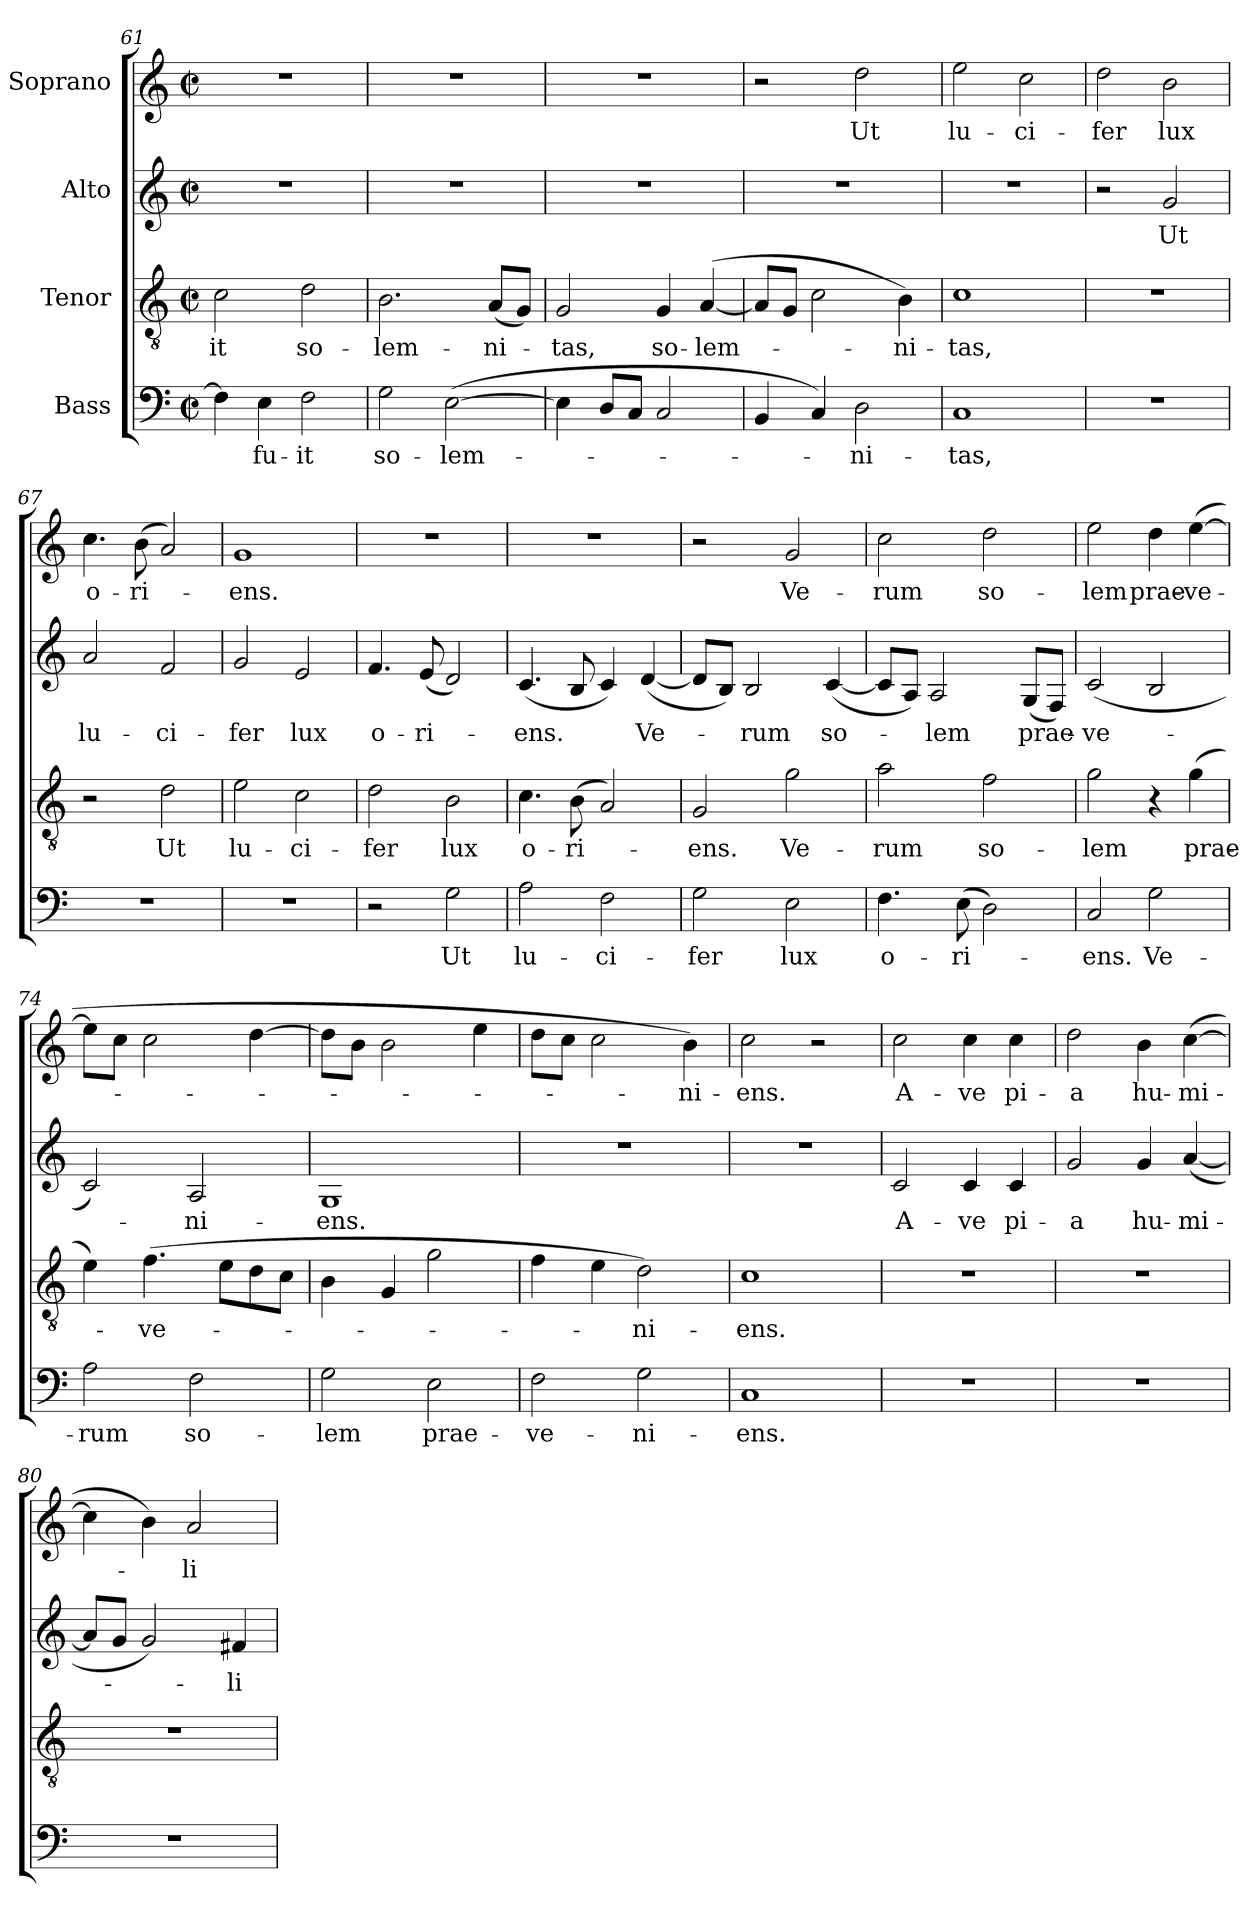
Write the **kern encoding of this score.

**kern	**text	**kern	**text	**kern	**text	**kern	**text
*part4	*part4	*part3	*part3	*part2	*part2	*part1	*part1
*staff4	*staff4	*staff3	*staff3	*staff2	*staff2	*staff1	*staff1
*I"Bass	*	*I"Tenor	*	*I"Alto	*	*I"Soprano	*
*clefF4	*	*clefGv2	*	*clefG2	*	*clefG2	*
*k[]	*	*k[]	*	*k[]	*	*k[]	*
*C:	*	*C:	*	*C:	*	*C:	*
*M2/2	*	*M2/2	*	*M2/2	*	*M2/2	*
*met(c|)	*	*met(c|)	*	*met(c|)	*	*met(c|)	*
=61	=61	=61	=61	=61	=61	=61	=61
4F\]	.	2c\	-it	1r	.	1r	.
4E\	fu-	.	.	.	.	.	.
2F\	-it	2d\	so-	.	.	.	.
=62	=62	=62	=62	=62	=62	=62	=62
2G\	so-	2.B\	-lem-	1r	.	1r	.
([2E\	-lem-	.	.	.	.	.	.
.	.	(8A/L	-ni-	.	.	.	.
.	.	8G/J)	.	.	.	.	.
=63	=63	=63	=63	=63	=63	=63	=63
4E\]	.	2G/	-tas,	1r	.	1r	.
8D/L	.	.	.	.	.	.	.
8C/J	.	.	.	.	.	.	.
2C/	.	4G/	so-	.	.	.	.
.	.	([4A/	-lem-	.	.	.	.
=64	=64	=64	=64	=64	=64	=64	=64
4BB/	.	8A/L]	.	1r	.	2r	.
.	.	8G/J	.	.	.	.	.
4C/)	.	2c\	.	.	.	.	.
2D\	-ni-	.	.	.	.	2dd\	Ut
.	.	4B\)	-ni-	.	.	.	.
=65	=65	=65	=65	=65	=65	=65	=65
1C	-tas,	1c	-tas,	1r	.	2ee\	lu-
.	.	.	.	.	.	2cc\	-ci-
=66	=66	=66	=66	=66	=66	=66	=66
1r	.	1r	.	2r	.	2dd\	-fer
.	.	.	.	2g/	Ut	2b\	lux
!!LO:LB:g=z
=67	=67	=67	=67	=67	=67	=67	=67
1r	.	2r	.	2a/	lu-	4.cc\	o-
.	.	.	.	.	.	(8b\	-ri-
.	.	2d\	Ut	2f/	-ci-	2a/)	.
=68	=68	=68	=68	=68	=68	=68	=68
1r	.	2e\	lu-	2g/	-fer	1g	-ens.
.	.	2c\	-ci-	2e/	lux	.	.
=69	=69	=69	=69	=69	=69	=69	=69
2r	.	2d\	-fer	4.f/	o-	1r	.
.	.	.	.	(8e/	-ri-	.	.
2G\	Ut	2B\	lux	2d/)	.	.	.
=70	=70	=70	=70	=70	=70	=70	=70
2A\	lu-	4.c\	o-	(4.c/	-ens.	1r	.
.	.	(8B\	-ri-	8B/	.	.	.
2F\	-ci-	2A/)	.	4c/)	.	.	.
.	.	.	.	([4d/	Ve-	.	.
=71	=71	=71	=71	=71	=71	=71	=71
2G\	-fer	2G/	-ens.	8d/L]	.	2r	.
.	.	.	.	8B/J)	.	.	.
.	.	.	.	2B/	-rum	.	.
2E\	lux	2g\	Ve-	.	.	2g/	Ve-
.	.	.	.	([4c/	so-	.	.
=72	=72	=72	=72	=72	=72	=72	=72
4.F\	o-	2a\	-rum	8c/L]	.	2cc\	-rum
.	.	.	.	8A/J)	.	.	.
.	.	.	.	2A/	-lem	.	.
(8E\	-ri-	.	.	.	.	.	.
2D\)	.	2f\	so-	.	.	2dd\	so-
.	.	.	.	(8G/L	prae-	.	.
.	.	.	.	8F/J)	.	.	.
!!LO:PB:g=z
=73	=73	=73	=73	=73	=73	=73	=73
2C/	-ens.	2g\	-lem	(2c/	-ve-	2ee\	-lem
2G\	Ve-	4r	.	2B/	.	4dd\	prae-
.	.	(4g\	prae-	.	.	([4ee\	-ve-
=74	=74	=74	=74	=74	=74	=74	=74
2A\	-rum	4e\)	.	2c/)	.	8ee\L]	.
.	.	.	.	.	.	8cc\J	.
.	.	(4.f\	-ve-	.	.	2cc\	.
2F\	so-	.	.	2A/	-ni-	.	.
.	.	8e\L	.	.	.	.	.
.	.	8d\	.	.	.	[4dd\	.
.	.	8c\J	.	.	.	.	.
=75	=75	=75	=75	=75	=75	=75	=75
2G\	-lem	4B\	.	1G	-ens.	8dd\L]	.
.	.	.	.	.	.	8b\J	.
.	.	4G/	.	.	.	2b\	.
2E\	prae-	2g\	.	.	.	.	.
.	.	.	.	.	.	4ee\	.
=76	=76	=76	=76	=76	=76	=76	=76
2F\	-ve-	4f\	.	1r	.	8dd\L	.
.	.	.	.	.	.	8cc\J	.
.	.	4e\	.	.	.	2cc\	.
2G\	-ni-	2d\)	-ni-	.	.	.	.
.	.	.	.	.	.	4b\)	-ni-
=77	=77	=77	=77	=77	=77	=77	=77
1C	-ens.	1c	-ens.	1r	.	2cc\	-ens.
.	.	.	.	.	.	2r	.
=78	=78	=78	=78	=78	=78	=78	=78
1r	.	1r	.	2c/	A-	2cc\	A-
.	.	.	.	4c/	-ve	4cc\	-ve
.	.	.	.	4c/	pi-	4cc\	pi-
=79	=79	=79	=79	=79	=79	=79	=79
1r	.	1r	.	2g/	-a	2dd\	-a
.	.	.	.	4g/	hu-	4b\	hu-
.	.	.	.	([4a/	-mi-	([4cc\	-mi-
!!LO:LB:g=z
=80	=80	=80	=80	=80	=80	=80	=80
1r	.	1r	.	8a/L]	.	4cc\]	.
.	.	.	.	8g/J	.	.	.
.	.	.	.	2g/)	.	4b\)	.
.	.	.	.	.	.	2a/	-li-
.	.	.	.	4f#X/	-li-	.	.
=	=	=	=	=	=	=	=
*-	*-	*-	*-	*-	*-	*-	*-
